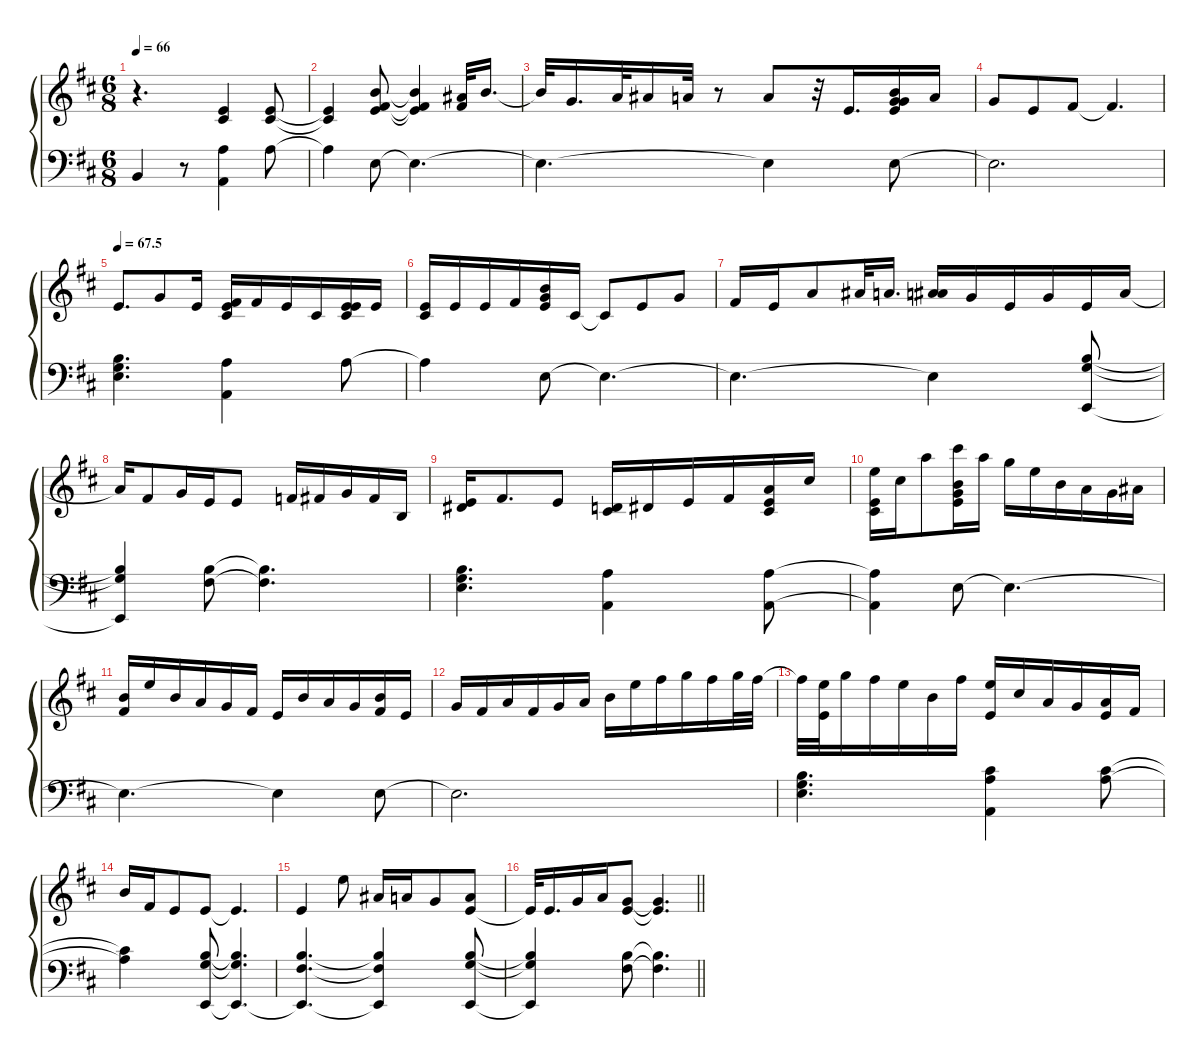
\defaultSystemsLayout 4
\hideDynamics
\bracketExtendMode groupsimilarinstruments
\singleTrackTrackNamePolicy hidden
\multiTrackTrackNamePolicy hidden
\firstSystemTrackNameMode fullname
\firstSystemTrackNameOrientation horizontal
\otherSystemsTrackNameOrientation horizontal
\track ("Electric Piano" "el.pno.") {defaultSystemsLayout 8 instrument electricpiano1}
\staff {score}
\tuning (E4 B3 G3 D3 A2 E2)
\ts (6 8)
\tempo 66
\clef g2
\ks bminor
r.4{d dy ff beam Down} (2.2{acc #} 0.1{acc forcenatural}).4{dy f beam Up} (2.2{acc #} 0.1{acc forcenatural}).8{dy mp beam Up} |
(2.2{t acc #} 0.1{t acc forcenatural}).4{beam Up} (12.2{acc forcenatural} 11.3{acc #} 0.1{acc forcenatural}).8{dy f beam Up} (11.3{t acc #} 0.1{t acc forcenatural} 12.2{t acc forcenatural}).4{beam Up} (11.3{acc #} 11.2{acc #}).32{beam Up} 12.2{acc forcenatural}.16{d beam Up} |
12.2{t acc forcenatural}.32{beam Up} 12.3{acc forcenatural}.16{d beam Up} 10.2{acc forcenatural}.32{beam Up} 11.2{acc #}.16{beam Up} 10.2{acc forcenatural}.32{beam Up} r.8{beam Up} 10.2{acc forcenatural}.8{beam Up} r.32{beam Up} 0.1{acc forcenatural}.16{d dy pp beam Up} (8.2{acc forcenatural} 0.1{acc forcenatural} 12.3{acc forcenatural} 21.4{acc forcenatural}).16{dy ff beam Up} 24.5{acc forcenatural}.16{dy f beam Up} |
22.5{acc forcenatural}.8{beam Up} 0.1{acc forcenatural}.8{dy mf beam Up} 21.5{acc #}.8{dy f beam Up} 21.5{t acc #}.4{d beam Up} |
\tempo
67.5 5.2{acc forcenatural}.8{d beam Up} 3.1{acc forcenatural}.8{beam Up} 0.1{acc forcenatural}.16{dy p beam Up} (7.2{acc #} 0.1{acc forcenatural} 6.3{acc #}).16{dy fff beam Up} 7.2{acc #}.16{dy f beam Up} 0.1{acc forcenatural}.16{beam Up} 6.3{acc #}.16{dy mp beam Up} (0.1{acc forcenatural} 5.2{acc forcenatural} 6.3{acc #}).16{dy mf beam Up} 0.1{acc forcenatural}.16{beam Up} |
(6.3{acc #} 0.1{acc forcenatural}).16{beam Up} 0.1{acc forcenatural}.16{beam Up} 0.1{acc forcenatural}.16{beam Up} 7.2{acc #}.16{beam Up} (14.4{acc forcenatural} 12.3{acc forcenatural} 12.2{acc forcenatural}).16{dy ff beam Up} 11.4{acc #}.16{dy mf beam Up} 11.4{t acc #}.8{beam Up} 0.1{acc forcenatural}.8{beam Up} 12.3{acc forcenatural}.8{beam Up} |
16.4{acc #}.16{beam Up} 0.1{acc forcenatural}.16{beam Up} 14.3{acc forcenatural}.8{dy fff beam Up} 15.3{acc #}.32{dy mf beam Up} 14.3{acc forcenatural}.16{d beam Up} (15.3{acc #} 10.2{acc forcenatural}).16{beam Up} 12.3{acc forcenatural}.16{dy f beam Up} 0.1{acc forcenatural}.16{beam Up} 3.1{acc forcenatural}.16{dy fff beam Up} 0.1{acc forcenatural}.16{dy f beam Up} 10.2{acc forcenatural}.16{beam Up} |
10.2{t acc forcenatural}.16{beam Up} 7.2{acc #}.8{beam Up} 8.2{acc forcenatural}.16{beam Up} 5.2{acc forcenatural}.16{beam Up} 5.2{acc forcenatural}.8{dy ff beam Up} 1.1{acc forcenatural}.16{dy fff beam Up} 2.1{acc #}.16{dy f beam Up} 3.1{acc forcenatural}.16{dy ff beam Up} 2.1{acc #}.16{beam Up} 0.2{acc forcenatural}.16{beam Up} |
(4.2{acc #} 0.1{acc forcenatural}).16{dy mf beam Up} 7.2{acc #}.8{d dy f beam Up} 0.1{acc forcenatural}.8{dy fff beam Up} (3.2{acc forcenatural} 6.3{acc #}).16{dy mp beam Up} 4.2{acc #}.16{dy f beam Up} 0.1{acc forcenatural}.16{beam Up} 7.2{acc #}.16{beam Up} (14.3{acc forcenatural} 16.5{acc #} 14.4{acc forcenatural}).16{beam Up} 14.2{acc #}.16{beam Up} |
(16.5{acc #} 14.4{acc forcenatural} 17.2{acc forcenatural}).16{beam Down} 14.2{acc #}.16{beam Down} 17.1{acc forcenatural}.8{beam Down} (26.2{acc #} 27.6{acc forcenatural} 26.5{acc forcenatural} 0.1{acc forcenatural}).16{dy fff beam Down} 26.3{acc forcenatural}.16{dy mf beam Down} 29.4{acc forcenatural}.16{beam Down} 26.4{acc forcenatural}.16{beam Down} 26.5{acc forcenatural}.16{dy f beam Down} 24.5{acc forcenatural}.16{dy ff beam Down} 27.6{acc forcenatural}.16{dy mp beam Down} 20.4{acc #}.16{dy fff beam Down} |
(16.3{acc forcenatural} 16.4{acc #}).16{dy f beam Up} 17.2{acc forcenatural}.16{beam Up} 16.3{acc forcenatural}.16{beam Up} 14.3{acc forcenatural}.16{beam Up} 12.3{acc forcenatural}.16{beam Up} 16.4{acc #}.16{beam Up} 0.1{acc forcenatural}.16{dy p beam Up} 7.1{acc forcenatural}.16{dy fff beam Up} 10.2{acc forcenatural}.16{dy f beam Up} 12.3{acc forcenatural}.16{dy ff beam Up} (11.3{acc #} 21.4{acc forcenatural}).16{dy mf beam Up} 0.1{acc forcenatural}.16{dy f beam Up} |
17.4{acc forcenatural}.16{beam Up} 16.4{acc #}.16{beam Up} 19.4{acc forcenatural}.16{beam Up} 16.4{acc #}.16{beam Up} 8.2{acc forcenatural}.16{beam Up} 10.2{acc forcenatural}.16{beam Up} 7.1{acc forcenatural}.16{dy mf beam Down} 12.1{acc forcenatural}.16{dy f beam Down} 14.1{acc #}.16{dy ff beam Down} 15.1{acc forcenatural}.16{dy fff beam Down} 14.1{acc #}.16{dy ff beam Down} 15.1{acc forcenatural}.32{dy mf beam Down} 14.1{acc #}.32{dy f beam Down} |
14.1{t acc #}.32{beam Down} (12.1{acc forcenatural} 14.4{acc forcenatural}).32{beam Down} 15.1{acc forcenatural}.16{beam Down} 14.1{acc #}.16{beam Down} 12.1{acc forcenatural}.16{beam Down} 12.2{acc forcenatural}.16{beam Down} 14.1{acc #}.16{beam Down} (17.2{acc forcenatural} 0.1{acc forcenatural}).16{beam Up} 14.2{acc #}.16{beam Up} 19.4{acc forcenatural}.16{beam Up} 17.4{acc forcenatural}.16{beam Up} (19.4{acc forcenatural} 0.1{acc forcenatural}).16{dy fff beam Up} 16.4{acc #}.16{dy mf beam Up} |
16.3{acc forcenatural}.16{beam Up} 16.4{acc #}.16{beam Up} 0.1{acc forcenatural}.8{beam Up} 0.1{acc forcenatural}.8{dy f beam Up} 0.1{t acc forcenatural}.4{d beam Up} |
0.1{acc forcenatural}.4{beam Up} 17.2{acc forcenatural}.8{beam Down} 11.2{acc #}.16{beam Up} 10.2{acc forcenatural}.16{beam Up} 8.2{acc forcenatural}.8{beam Up} (10.2{acc forcenatural} 0.1{acc forcenatural}).8{dy fff beam Up} |
\barLineRight lightlight
0.1{t acc forcenatural}.32{dy f beam Up} 0.1{acc forcenatural}.16{d dy mf beam Up} 3.1{acc forcenatural}.16{dy fff beam Up} 5.1{acc forcenatural}.16{dy ff beam Up} (8.2{acc forcenatural} 0.1{acc forcenatural}).8{dy fff beam Up} (8.2{t acc forcenatural} 0.1{t acc forcenatural}).4{d beam Up}
\staff {score}
\tuning (G2 D2 A1 E1 B0)
\clef f4
\ottava regular
\simile none
\ks bminor
4.1{acc forcenatural}.4{dy ff beam Up} r.8{beam Up} (12.3{acc forcenatural} 14.1{acc forcenatural}).4{dy mf beam Down} 14.1{acc forcenatural}.8{dy mp beam Down} |
14.1{t acc forcenatural}.4{beam Down} 9.1{acc forcenatural}.8{dy f beam Down} 9.1{t acc forcenatural}.4{d beam Down} |
9.1{t acc forcenatural}.4{d beam Down} 9.1{t acc forcenatural}.4{beam Down} 19.3{acc forcenatural}.8{dy mp beam Down} |
19.3{t acc forcenatural}.2{d beam Down} |
(19.3{acc forcenatural} 17.2{acc forcenatural} 16.1{acc forcenatural}).4{d dy mf beam Down} (12.3{acc forcenatural} 14.1{acc forcenatural}).4{beam Down} 14.1{acc forcenatural}.8{beam Down} |
14.1{t acc forcenatural}.4{beam Down} 9.1{acc forcenatural}.8{dy mp beam Down} 9.1{t acc forcenatural}.4{d beam Down} |
9.1{t acc forcenatural}.4{d beam Down} 9.1{t acc forcenatural}.4{beam Down} (17.2{acc forcenatural} 16.1{acc forcenatural} 17.5{acc forcenatural}).8{dy mf beam Up} |
(17.2{t acc forcenatural} 16.1{t acc forcenatural} 17.5{t acc forcenatural}).4{beam Up} (16.1{acc forcenatural} 16.2{acc #}).8{dy f beam Down} (16.1{t acc forcenatural} 16.2{t acc #}).4{d beam Down} |
(16.1{acc forcenatural} 19.3{acc forcenatural} 17.2{acc forcenatural}).4{d beam Down} (12.3{acc forcenatural} 14.1{acc forcenatural}).4{dy mf beam Down} (12.3{acc forcenatural} 14.1{acc forcenatural}).8{beam Down} |
(12.3{t acc forcenatural} 14.1{t acc forcenatural}).4{beam Down} 9.1{acc forcenatural}.8{dy mp beam Down} 9.1{t acc forcenatural}.4{d beam Down} |
9.1{t acc forcenatural}.4{d beam Down} 9.1{t acc forcenatural}.4{beam Down} 19.3{acc forcenatural}.8{dy f beam Down} |
19.3{t acc forcenatural}.2{d beam Down} |
(19.3{acc forcenatural} 17.2{acc forcenatural} 16.1{acc forcenatural}).4{d dy mf beam Down} (12.3{acc forcenatural} 19.2{acc forcenatural} 18.1{acc #}).4{beam Down} (19.2{acc forcenatural} 18.1{acc #}).8{beam Down} |
(19.2{t acc forcenatural} 18.1{t acc #}).4{beam Down} (17.2{acc forcenatural} 17.5{acc forcenatural} 16.1{acc forcenatural}).8{beam Up} (16.1{t acc forcenatural} 17.2{t acc forcenatural} 17.5{t acc forcenatural}).4{d beam Up} |
(16.2{acc #} 17.5{t acc forcenatural} 16.1{acc forcenatural}).4{d dy f beam Up} (16.2{t acc #} 17.5{t acc forcenatural} 16.1{t acc forcenatural}).4{beam Up} (16.1{acc forcenatural} 17.2{acc forcenatural} 17.5{acc forcenatural}).8{dy mf beam Up} |
\barLineRight lightlight
(16.1{t acc forcenatural} 17.2{t acc forcenatural} 17.5{t acc forcenatural}).4{beam Up} (16.2{acc #} 16.1{acc forcenatural}).8{dy f beam Down} (16.2{t acc #} 16.1{t acc forcenatural}).4{d beam Down}
